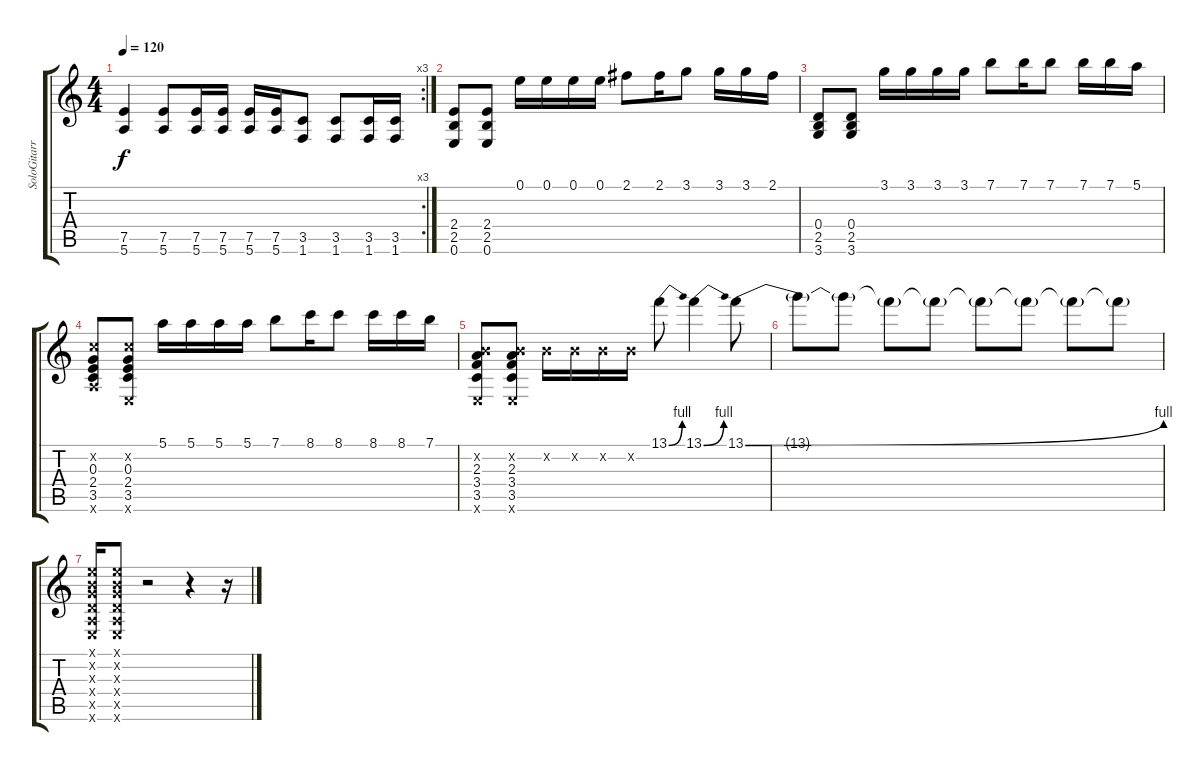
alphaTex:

\track ("SoloGitarre" "SoloGitarr") {instrument guitarharmonics}
\staff {score tabs}
\tuning (E4 B3 G3 D3 A2 E2) {hide}
\rc 3
\ts (4 4)
\tempo 120
\clef g2
\ks c
(7.5 5.6).4{dy f} (7.5 5.6).8 (7.5 5.6).16 (7.5 5.6).16 (7.5 5.6).16 (7.5 5.6).16 (3.5 1.6).8 (3.5 1.6).8 (3.5 1.6).16 (3.5 1.6).16 |
(2.4 2.5 0.6).8 (2.4 2.5 0.6).8 0.1.16 0.1.16 0.1.16 0.1.16 2.1.8 2.1.16 3.1.8 3.1.16 3.1.16 2.1.16 |
(0.4 2.5 3.6).8 (0.4 2.5 3.6).8 3.1.16 3.1.16 3.1.16 3.1.16 7.1.8 7.1.16 7.1.8 7.1.16 7.1.16 5.1.16 |
(1.2{x} 0.3 2.4 3.5 5.6{x}).8 (1.2{x} 0.3 2.4 3.5 0.6{x}).8 5.1.16 5.1.16 5.1.16 5.1.16 7.1.8 8.1.16 8.1.8 8.1.16 8.1.16 7.1.16 |
(0.2{x} 2.3 3.4 3.5 0.6{x}).8 (0.2{x} 2.3 3.4 3.5 0.6{x}).8 0.2{x}.16 0.2{x}.16 0.2{x}.16 0.2{x}.16 13.1{be (bend 0 0 60 4)}.8 13.1{be (bend 0 0 60 4)}.4 13.1{be (bend 0 0 60 4)}.8 |
13.1{t}.8 13.1{t}.8 13.1{t}.8 13.1{t}.8 13.1{t}.8 13.1{t}.8 13.1{t}.8 13.1{t}.8 |
(0.1{x} 0.2{x} 0.3{x} 0.4{x} 0.5{x} 0.6{x}).16 (0.1{x} 0.2{x} 0.3{x} 0.4{x} 0.5{x} 0.6{x}).8 r.2 r.4 r.16
